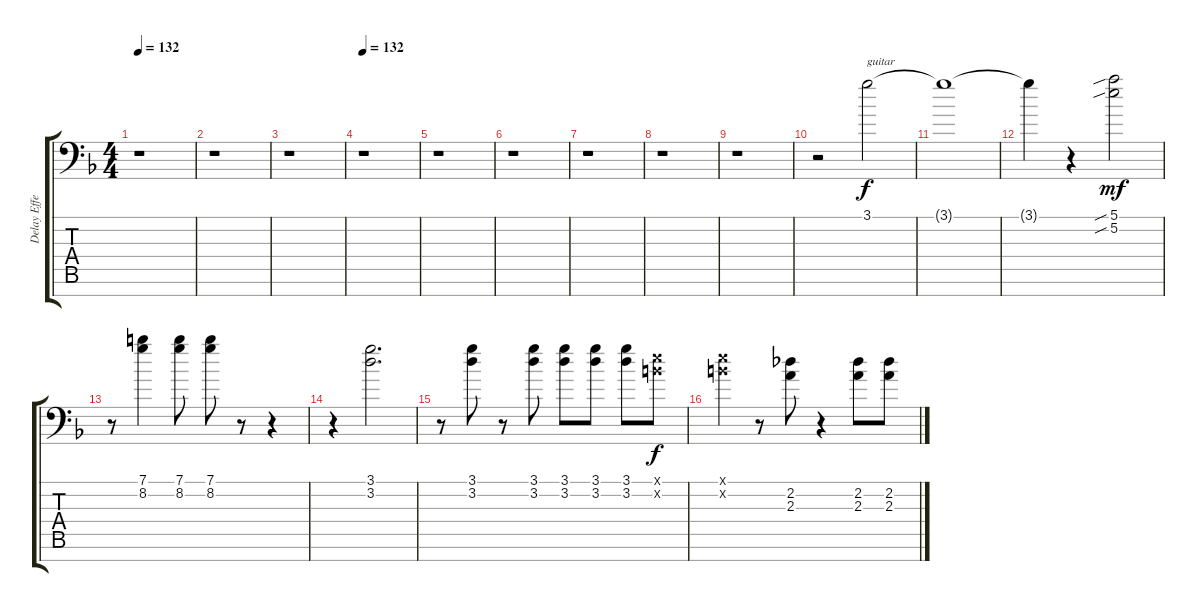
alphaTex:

\track ("Delay Effects" "Delay Effe") {instrument overdrivenguitar}
\staff {score tabs}
\tuning (E4 B3 G3 D3 A2 E2 A1) {hide}
\ts (4 4)
\tempo 132
\tempo 80
\tempo 132
\clef f4
\ks dminor
r.1{dy f instrument overdrivenguitar} |
r.1 |
r.1 |
\tempo 132
r.1 |
r.1 |
r.1 |
r.1 |
r.1 |
r.1 |
r.2 3.1.2{txt "guitar"} |
3.1{t}.1 |
3.1{t}.4 r.4 (5.1{sib} 5.2{sib}).2{dy mf} |
r.8 (7.1 8.2).4 (7.1 8.2).8 (7.1 8.2).8 r.8 r.4 |
r.4 (3.1 3.2).2{d} |
r.8 (3.1 3.2).8 r.8 (3.1 3.2).8 (3.1 3.2).8 (3.1 3.2).8 (3.1 3.2).8 (0.1{x} 0.2{x}).8{dy f} |
(0.1{x} 0.2{x}).4 r.8 (2.2 2.3).8 r.4 (2.2 2.3).8 (2.2 2.3).8
